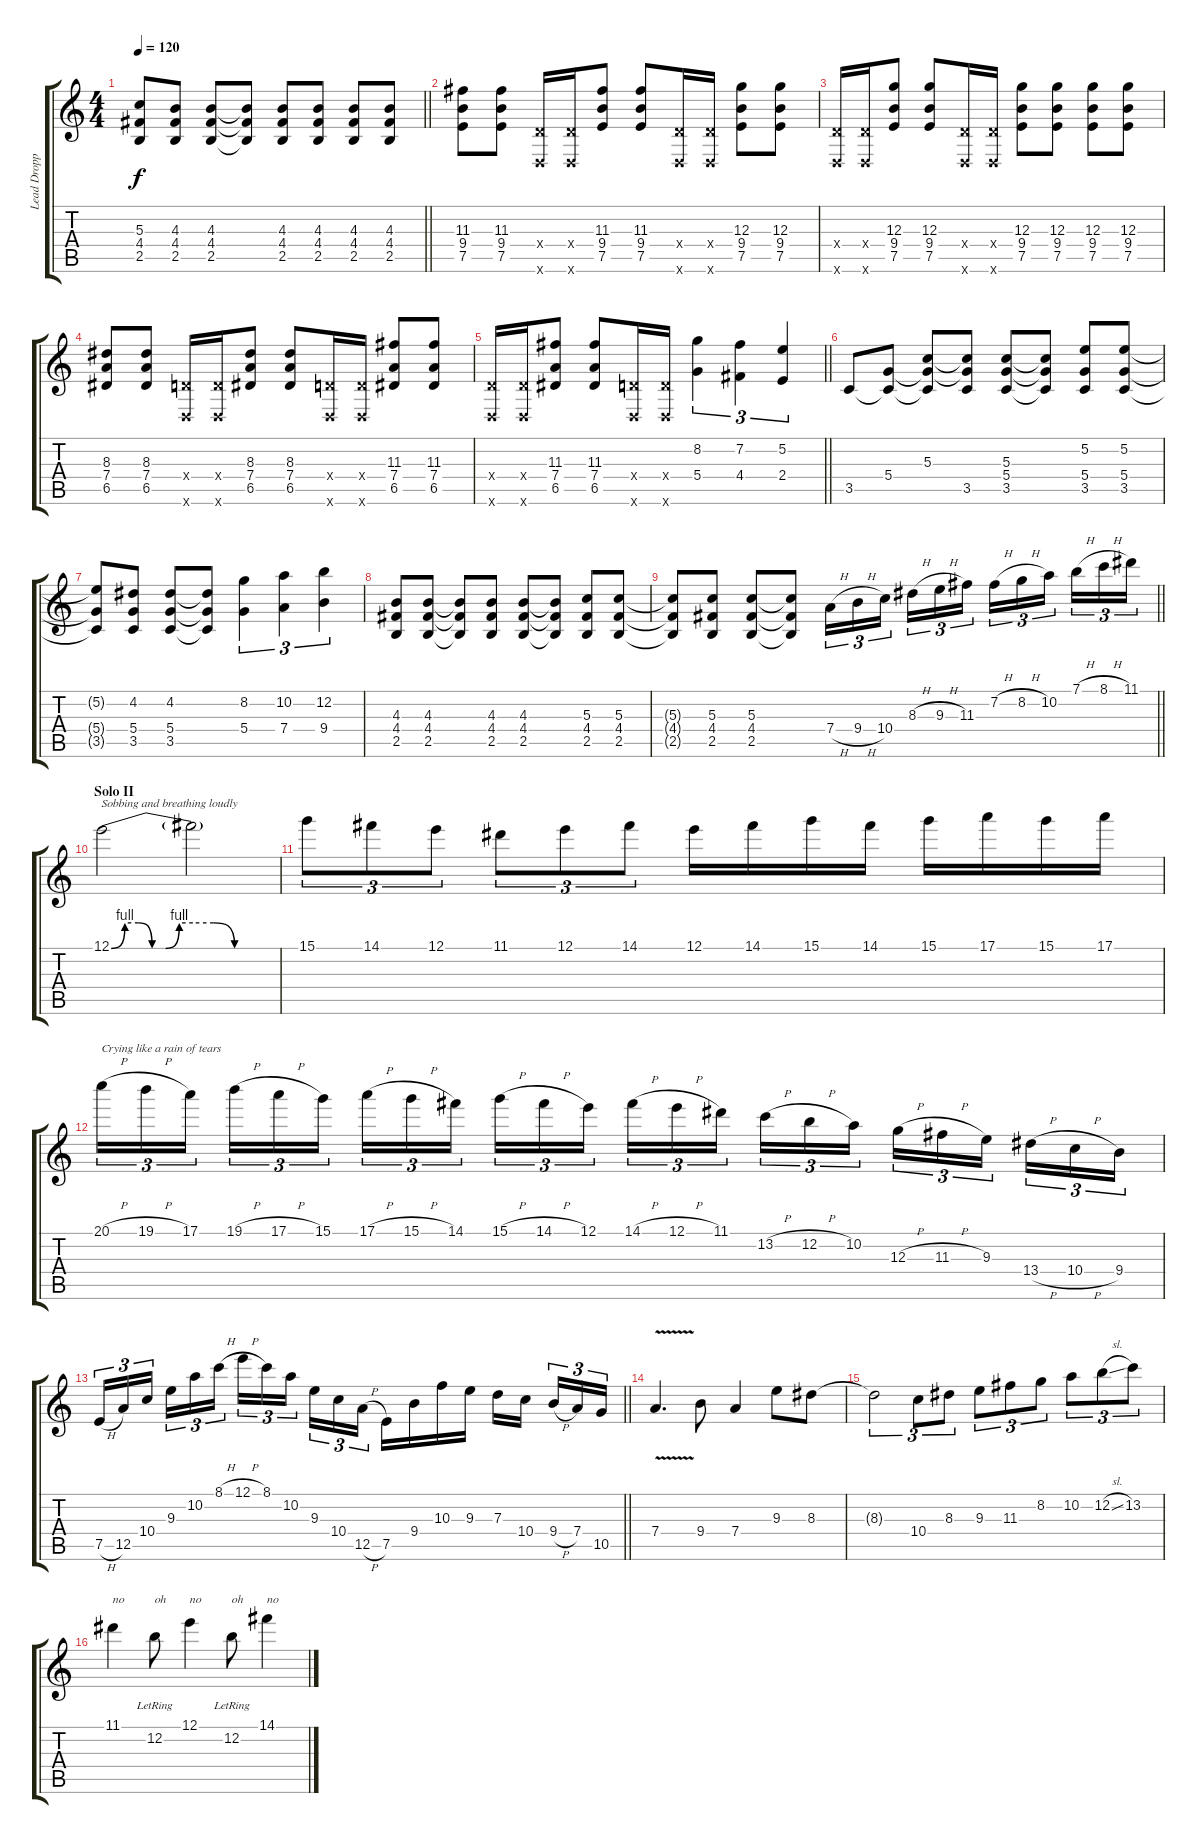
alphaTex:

\track ("Lead Dropped D " "Lead Dropp") {instrument distortionguitar}
\staff {score tabs}
\tuning (E4 B3 G3 D3 A2 D2) {hide}
\ts (4 4)
\tempo 120
\clef g2
\barLineRight lightlight
\ks c
(5.3{t} 4.4{t} 2.5{t}).8{dy f} (4.3 4.4 2.5).8 (4.3 4.4 2.5).8 (4.3{t} 4.4{t} 2.5{t}).8 (4.3 4.4 2.5).8 (4.3 4.4 2.5).8 (4.3 4.4 2.5).8 (4.3 4.4 2.5).8 |
(11.3 9.4 7.5).8 (11.3 9.4 7.5).8 (0.4{x} 0.6{x}).16 (0.4{x} 0.6{x}).16 (11.3 9.4 7.5).8 (11.3 9.4 7.5).8 (0.4{x} 0.6{x}).16 (0.4{x} 0.6{x}).16 (12.3 9.4 7.5).8 (12.3 9.4 7.5).8 |
(0.4{x} 0.6{x}).16 (0.4{x} 0.6{x}).16 (12.3 9.4 7.5).8 (12.3 9.4 7.5).8 (0.4{x} 0.6{x}).16 (0.4{x} 0.6{x}).16 (12.3 9.4 7.5).8 (12.3 9.4 7.5).8 (12.3 9.4 7.5).8 (12.3 9.4 7.5).8 |
(8.3 7.4 6.5).8 (8.3 7.4 6.5).8 (0.4{x} 0.6{x}).16 (0.4{x} 0.6{x}).16 (8.3 7.4 6.5).8 (8.3 7.4 6.5).8 (0.4{x} 0.6{x}).16 (0.4{x} 0.6{x}).16 (11.3 7.4 6.5).8 (11.3 7.4 6.5).8 |
\barLineRight lightlight
(0.4{x} 0.6{x}).16 (0.4{x} 0.6{x}).16 (11.3 7.4 6.5).8 (11.3 7.4 6.5).8 (0.4{x} 0.6{x}).16 (0.4{x} 0.6{x}).16 (8.2 5.4).4{tu (3 2)} (7.2 4.4).4{tu (3 2)} (5.2 2.4).4{tu (3 2)} |
3.5.8 (5.4 3.5{t}).8 (5.3 5.4{t} 3.5{t}).8 (5.3{t} 5.4{t} 3.5).8 (5.3 5.4 3.5).8 (5.3{t} 5.4{t} 3.5{t}).8 (5.2 5.4 3.5).8 (5.2 5.4 3.5).8 |
(5.2{t} 5.4{t} 3.5{t}).8 (4.2 5.4 3.5).8 (4.2 5.4 3.5).8 (4.2{t} 5.4{t} 3.5{t}).8 (8.2 5.4).4{tu (3 2)} (10.2 7.4).4{tu (3 2)} (12.2 9.4).4{tu (3 2)} |
(4.3 4.4 2.5).8 (4.3 4.4 2.5).8 (4.3{t} 4.4{t} 2.5{t}).8 (4.3 4.4 2.5).8 (4.3 4.4 2.5).8 (4.3{t} 4.4{t} 2.5{t}).8 (5.3 4.4 2.5).8 (5.3 4.4 2.5).8 |
\barLineRight lightlight
(5.3{t} 4.4{t} 2.5{t}).8 (5.3 4.4 2.5).8 (5.3 4.4 2.5).8 (5.3{t} 4.4{t} 2.5{t}).8 7.4{h}.16{tu (3 2) balance 8} 9.4{h}.16{tu (3 2)} 10.4.16{tu (3 2) beam splitsecondary} 8.3{h}.16{tu (3 2)} 9.3{h}.16{tu (3 2)} 11.3.16{tu (3 2)} 7.2{h}.16{tu (3 2)} 8.2{h}.16{tu (3 2)} 10.2.16{tu (3 2) beam splitsecondary} 7.1{h}.16{tu (3 2)} 8.1{h}.16{tu (3 2)} 11.1.16{tu (3 2)} |
\section ("" "Solo II")
12.1{be (custom 0 0 10 4 20 4 30 0 40 0 50 4 60 4)}.2{txt "Sobbing and breathing loudly"} 12.1{be (custom 0 4 15 4 30 0 60 0) t}.2 |
15.1.8{tu (3 2)} 14.1.8{tu (3 2)} 12.1.8{tu (3 2)} 11.1.8{tu (3 2)} 12.1.8{tu (3 2)} 14.1.8{tu (3 2)} 12.1.16 14.1.16 15.1.16 14.1.16 15.1.16 17.1.16 15.1.16 17.1.16 |
20.1{h}.16{tu (3 2) txt "Crying like a rain of tears"} 19.1{h}.16{tu (3 2)} 17.1.16{tu (3 2) beam splitsecondary} 19.1{h}.16{tu (3 2)} 17.1{h}.16{tu (3 2)} 15.1.16{tu (3 2)} 17.1{h}.16{tu (3 2)} 15.1{h}.16{tu (3 2)} 14.1.16{tu (3 2) beam splitsecondary} 15.1{h}.16{tu (3 2)} 14.1{h}.16{tu (3 2)} 12.1.16{tu (3 2)} 14.1{h}.16{tu (3 2)} 12.1{h}.16{tu (3 2)} 11.1.16{tu (3 2) beam splitsecondary} 13.2{h}.16{tu (3 2)} 12.2{h}.16{tu (3 2)} 10.2.16{tu (3 2)} 12.3{h}.16{tu (3 2)} 11.3{h}.16{tu (3 2)} 9.3.16{tu (3 2) beam splitsecondary} 13.4{h}.16{tu (3 2)} 10.4{h}.16{tu (3 2)} 9.4.16{tu (3 2)} |
\barLineRight lightlight
7.5{h}.16{tu (3 2)} 12.5.16{tu (3 2)} 10.4.16{tu (3 2) beam splitsecondary} 9.3.16{tu (3 2)} 10.2.16{tu (3 2)} 8.1{h}.16{tu (3 2)} 12.1{h}.16{tu (3 2)} 8.1.16{tu (3 2)} 10.2.16{tu (3 2) beam splitsecondary} 9.3.16{tu (3 2)} 10.4.16{tu (3 2)} 12.5{h}.16{tu (3 2)} 7.5.16 9.4.16 10.3.16 9.3.16 7.3.16 10.4.16{beam splitsecondary} 9.4{h}.16{tu (3 2)} 7.4.16{tu (3 2)} 10.5.16{tu (3 2)} |
7.4{v}.4{d} 9.4.8 7.4.4 9.3.8 8.3.8 |
8.3{t}.2{tu (3 2)} 10.4.8{tu (3 2)} 8.3.8{tu (3 2)} 9.3.8{tu (3 2)} 11.3.8{tu (3 2)} 8.2.8{tu (3 2)} 10.2.8{tu (3 2)} 12.2{sl}.8{tu (3 2)} 13.2.8{tu (3 2)} |
11.1.4{txt "no"} 12.2{lr}.8{txt "oh"} 12.1.4{txt "no"} 12.2{lr}.8{txt "oh"} 14.1.4{txt "no"}
